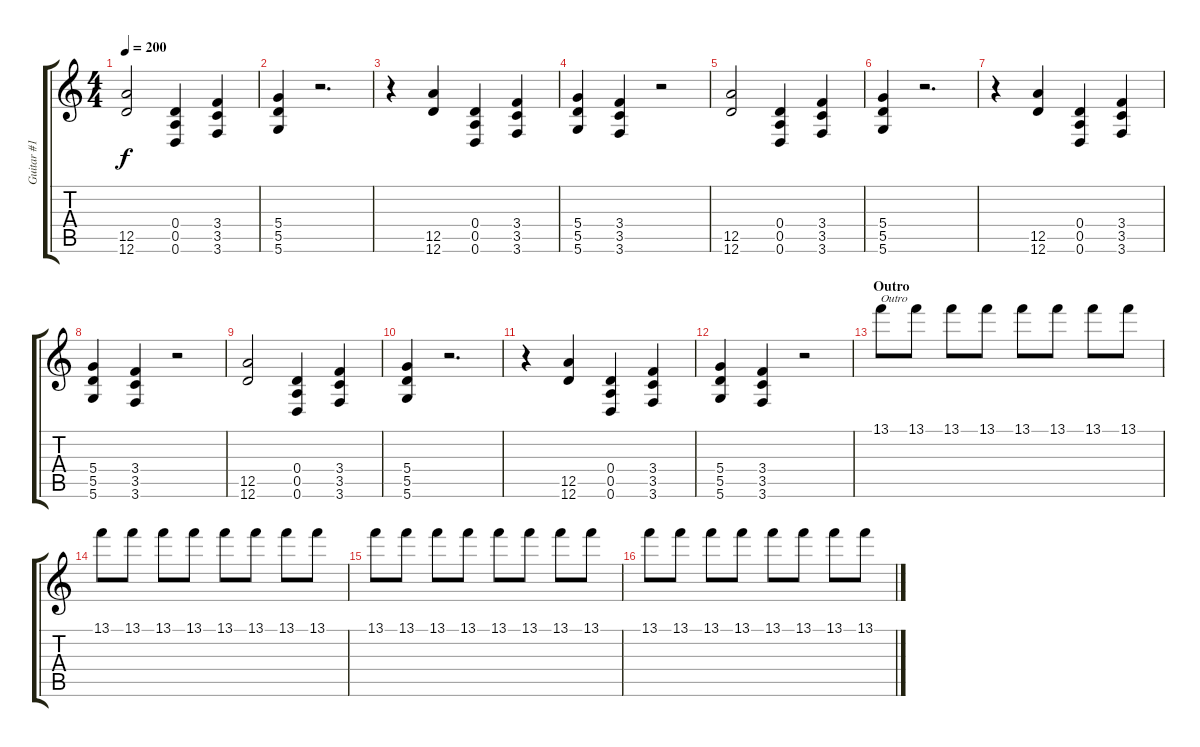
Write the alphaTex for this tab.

\track ("Guitar #1" "Guitar #1") {instrument electricguitarclean}
\staff {score tabs}
\tuning (E4 B3 G3 D3 A2 D2) {hide}
\ts (4 4)
\tempo 200
\clef g2
\ks c
(12.5 12.6).2{dy f} (0.4 0.5 0.6).4 (3.4 3.5 3.6).4 |
(5.4 5.5 5.6).4 r.2{d} |
r.4 (12.5 12.6).4 (0.4 0.5 0.6).4 (3.4 3.5 3.6).4 |
(5.4 5.5 5.6).4 (3.4 3.5 3.6).4 r.2 |
(12.5 12.6).2 (0.4 0.5 0.6).4 (3.4 3.5 3.6).4 |
(5.4 5.5 5.6).4 r.2{d} |
r.4 (12.5 12.6).4 (0.4 0.5 0.6).4 (3.4 3.5 3.6).4 |
(5.4 5.5 5.6).4 (3.4 3.5 3.6).4 r.2 |
(12.5 12.6).2 (0.4 0.5 0.6).4 (3.4 3.5 3.6).4 |
(5.4 5.5 5.6).4 r.2{d} |
r.4 (12.5 12.6).4 (0.4 0.5 0.6).4 (3.4 3.5 3.6).4 |
(5.4 5.5 5.6).4 (3.4 3.5 3.6).4 r.2 |
\section ("" "Outro")
13.1.8{txt "Outro" volume 10 instrument electricguitarclean} 13.1.8 13.1.8 13.1.8 13.1.8 13.1.8 13.1.8 13.1.8 |
13.1.8 13.1.8 13.1.8 13.1.8 13.1.8 13.1.8 13.1.8 13.1.8 |
13.1.8 13.1.8 13.1.8 13.1.8 13.1.8 13.1.8 13.1.8 13.1.8 |
13.1.8 13.1.8 13.1.8 13.1.8 13.1.8 13.1.8 13.1.8 13.1.8
